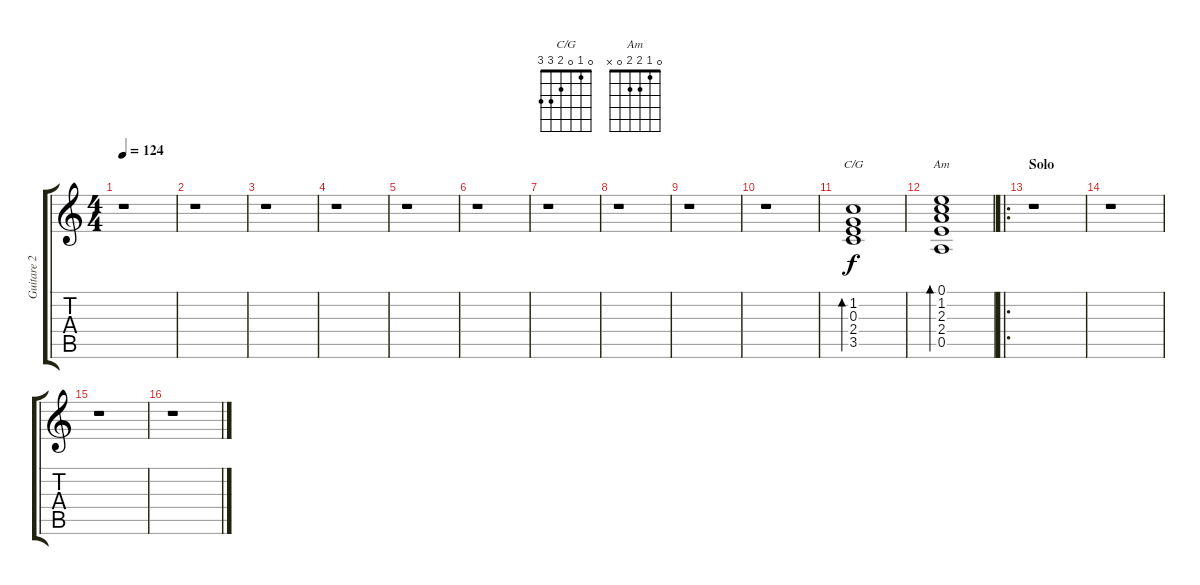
\track ("Guitare 2" "Guitare 2") {instrument electricguitarclean}
\staff {score tabs}
\tuning (E4 B3 G3 D3 A2 E2) {hide}
\chord ("C/G" 0 1 0 2 3 3)
\chord ("Am" 0 1 2 2 0 x)
\ts (4 4)
\tempo 124
\clef g2
\ks c
r.1{dy f} |
r.1 |
r.1 |
r.1 |
r.1 |
r.1 |
r.1 |
r.1 |
r.1 |
r.1 |
(1.2 0.3 2.4 3.5).1{bd 480 ch "C/G"} |
(0.1 1.2 2.3 2.4 0.5).1{bd 480 ch "Am"} |
\ro
\section ("" "Solo")
r.1 |
r.1 |
r.1 |
r.1
